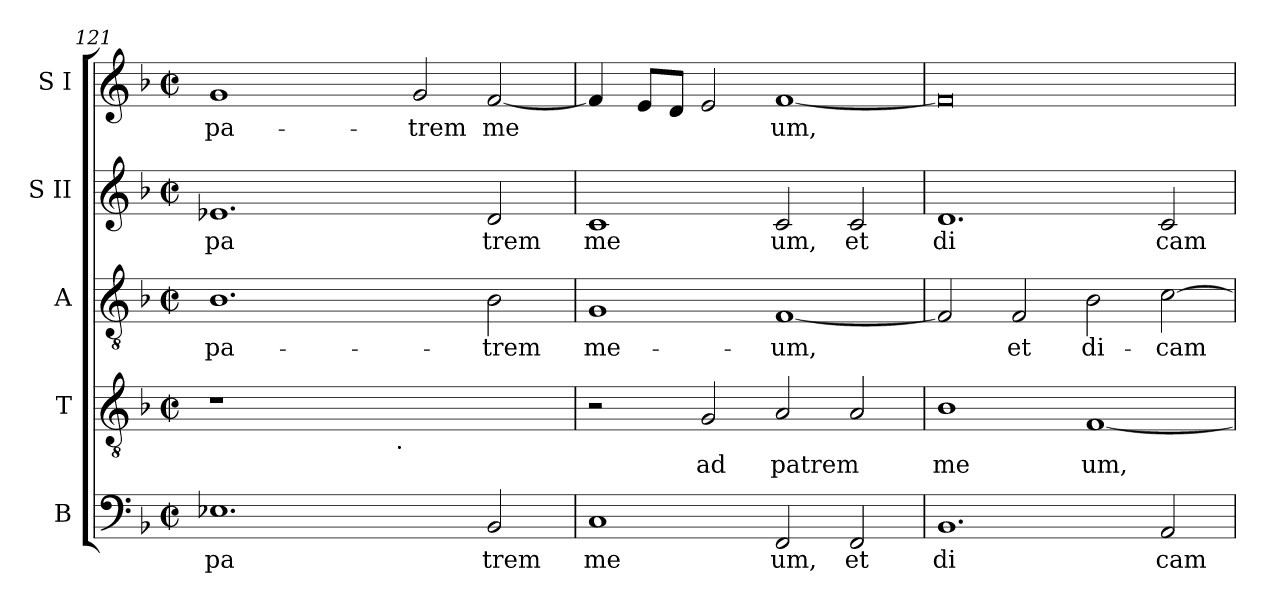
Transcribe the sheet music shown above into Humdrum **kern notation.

**kern	**text	**kern	**text	**kern	**text	**kern	**text	**kern	**text
*part5	*part5	*part4	*part4	*part3	*part3	*part2	*part2	*part1	*part1
*staff5	*staff5	*staff4	*staff4	*staff3	*staff3	*staff2	*staff2	*staff1	*staff1
*I"B	*	*I"T	*	*I"A	*	*I"S II	*	*I"S I	*
!!LO:PB:g=z
*clefF4	*	*clefGv2	*	*clefGv2	*	*clefG2	*	*clefG2	*
*k[b-]	*	*k[b-]	*	*k[b-]	*	*k[b-]	*	*k[b-]	*
*F:	*	*F:	*	*F:	*	*F:	*	*F:	*
*M2/2	*	*M2/2	*	*M2/2	*	*M2/2	*	*M2/2	*
*met(c|)	*	*met(c|)	*	*met(c|)	*	*met(c|)	*	*met(c|)	*
=121	=121	=121	=121	=121	=121	=121	=121	=121	=121
!	!LO:LY:b:cj	!	!	!	!LO:LY:b:cj	!	!LO:LY:b:cj	!	!LO:LY:b:cj
*	*	*^	*	*	*	*	*	*	*
1.E-X	pa	1r	2ryy	.	1.B-	pa-	1.e-X	pa	1g	pa-
.	.	.	4ryy	.	.	.	.	.	.	.
.	.	.	8ryy	.	.	.	.	.	.	.
.	.	.	16ryy	.	.	.	.	.	.	.
.	.	.	64ryy	.	.	.	.	.	.	.
!	!	!	!LO:TX:b:t=.	!	!	!	!	!	!	!
.	.	.	1ryy	.	.	.	.	.	.	.
!	!	!	!	!	!	!	!	!	!	!LO:LY:b:cj
.	.	1ryy	.	.	.	.	.	.	2g/	-trem
!	!LO:LY:b:cj	!	!	!	!	!LO:LY:b:cj	!	!LO:LY:b:cj	!	!LO:LY:b:cj
2BB-/	trem	.	.	.	2B-\	-trem	2d/	trem	[<2f/	me-
.	.	.	32.ryy	.	.	.	.	.	.	.
=122	=122	=122	=122	=122	=122	=122	=122	=122	=122	=122
!	!LO:LY:b:cj	!	!	!	!	!LO:LY:b:cj	!	!LO:LY:b:cj	!	!LO:LY:b:cj
*	*	*v	*v	*	*	*	*	*	*	*
1C	me	2r	.	1G	me-	1c	me	4f/]	--
!	!	!	!	!	!	!	!	!	!LO:LY:b:cj
.	.	.	.	.	.	.	.	8e/L	--
!	!	!	!	!	!	!	!	!	!LO:LY:b:cj
.	.	.	.	.	.	.	.	8d/J	--
!	!	!	!LO:LY:b:cj	!	!	!	!	!	!LO:LY:b:cj
.	.	2G/	ad	.	.	.	.	2e/	--
!	!LO:LY:b:cj	!	!LO:LY:b:cj	!	!LO:LY:b:cj	!	!LO:LY:b:cj	!	!LO:LY:b:cj
2FF/	um,	2A/	patrem	[<1F	-um,	2c/	um,	[<1f	-um,
!	!LO:LY:b:cj	!	!LO:LY:b:cj	!	!	!	!LO:LY:b:cj	!	!
2FF/	et	2A/	.	.	.	2c/	et	.	.
=123	=123	=123	=123	=123	=123	=123	=123	=123	=123
!	!LO:LY:b:cj	!	!LO:LY:b:cj	!	!LO:LY:b:cj	!	!LO:LY:b:cj	!	!LO:LY:b:cj
1.BB-	di	1B-	me	2F/]	.	1.d	di	0f]	.
!	!	!	!	!	!LO:LY:b:cj	!	!	!	!
.	.	.	.	2F/	et	.	.	.	.
!	!	!	!LO:LY:b:cj	!	!LO:LY:b:cj	!	!	!	!
.	.	[<1F	um,	2B-\	di-	.	.	.	.
!	!LO:LY:b:cj	!	!	!	!LO:LY:b:cj	!	!LO:LY:b:cj	!	!
2AA/	cam	.	.	[>2c\	-cam	2c/	cam	.	.
=	=	=	=	=	=	=	=	=	=
*-	*-	*-	*-	*-	*-	*-	*-	*-	*-
